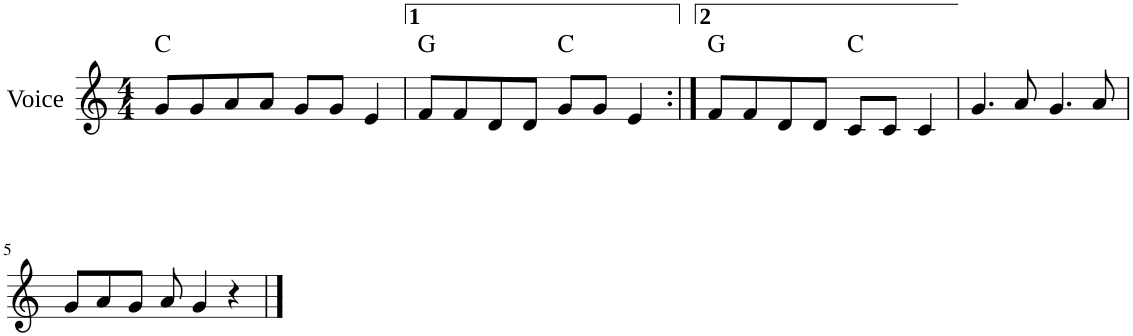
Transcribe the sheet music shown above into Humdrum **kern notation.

**kern	**harte
*part1	*part1
*staff1	*
*I"Voice	*
*clefG2	*
*k[]	*
*M4/4	*
=1	=1
8g/L	C:maj
8g/	.
8a/	.
8a/J	.
8g/L	.
8g/J	.
4e/	.
=2	=2
8f/L	G:maj
8f/	.
8d/	.
8d/J	.
8g/L	C:maj
8g/J	.
4e/	.
=3:|!	=3:|!
8f/L	G:maj
8f/	.
8d/	.
8d/J	.
8c/L	C:maj
8c/J	.
4c/	.
=4	=4
4.g/	.
8a/	.
4.g/	.
8a/	.
!!LO:LB:g=z
=5	=5
8g/L	.
8a/	.
8g/J	.
8a/	.
4g/	.
4r	.
==	==
*-	*-
